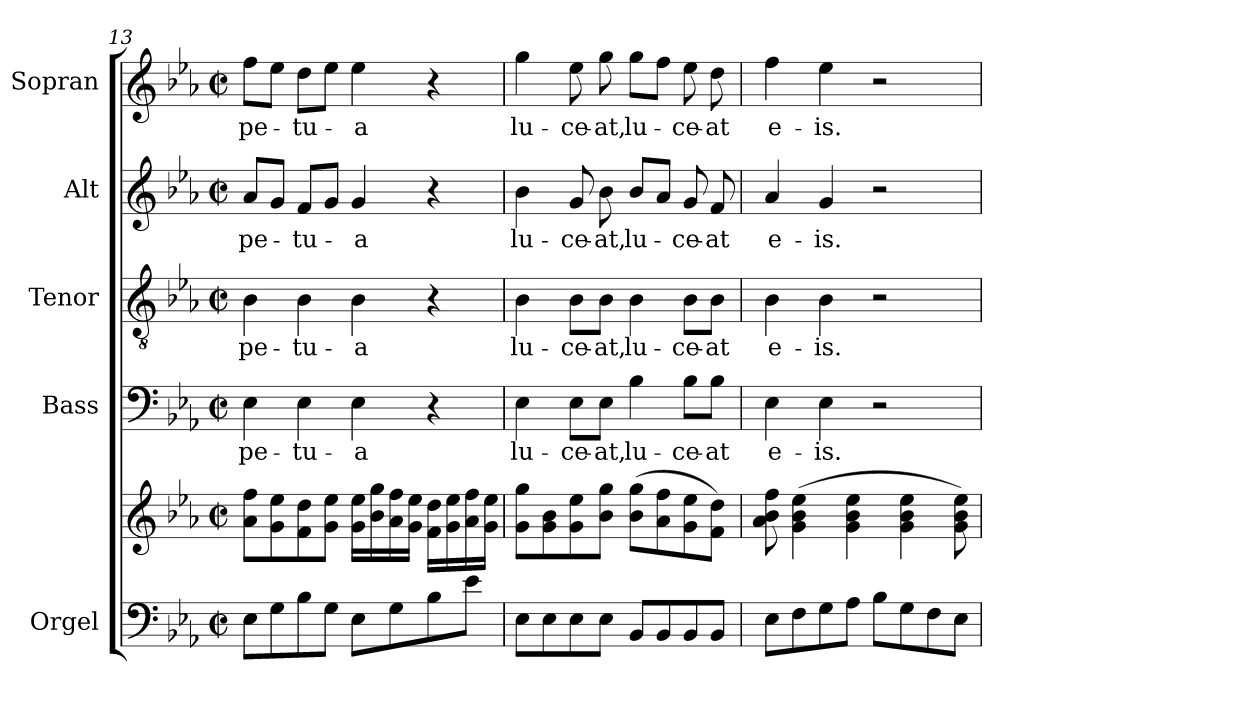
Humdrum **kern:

**kern	**kern	**kern	**text	**kern	**text	**kern	**text	**kern	**text
*part5	*part5	*part4	*part4	*part3	*part3	*part2	*part2	*part1	*part1
*staff6	*staff5	*staff4	*staff4	*staff3	*staff3	*staff2	*staff2	*staff1	*staff1
*I"Orgel	*	*I"Bass	*	*I"Tenor	*	*I"Alt	*	*I"Sopran	*
*I'Org.	*	*I'B.	*	*I'T.	*	*I'A.	*	*I'S.	*
!!LO:PB:g=z
*clefF4	*clefG2	*clefF4	*	*clefGv2	*	*clefG2	*	*clefG2	*
*k[b-e-a-]	*k[b-e-a-]	*k[b-e-a-]	*	*k[b-e-a-]	*	*k[b-e-a-]	*	*k[b-e-a-]	*
*E-:	*E-:	*E-:	*	*E-:	*	*E-:	*	*E-:	*
*M2/2	*M2/2	*M2/2	*	*M2/2	*	*M2/2	*	*M2/2	*
*met(c|)	*met(c|)	*met(c|)	*	*met(c|)	*	*met(c|)	*	*met(c|)	*
=13	=13	=13	=13	=13	=13	=13	=13	=13	=13
!	!	!	!LO:LY:b	!	!LO:LY:b	!	!LO:LY:b	!	!LO:LY:b
8E-\L	8a-\ 8ff\L	4E-\	-pe-	4B-\	-pe-	8a-/L	-pe-	8ff\L	-pe-
8G\	8g\ 8ee-\	.	.	.	.	8g/J	.	8ee-\J	.
!	!	!	!LO:LY:b	!	!LO:LY:b	!	!LO:LY:b	!	!LO:LY:b
8B-\	8f\ 8dd\	4E-\	-tu-	4B-\	-tu-	8f/L	-tu-	8dd\L	-tu-
8G\J	8g\ 8ee-\J	.	.	.	.	8g/J	.	8ee-\J	.
!	!	!	!LO:LY:b	!	!LO:LY:b	!	!LO:LY:b	!	!LO:LY:b
8E-\L	16g\ 16ee-\LL	4E-\	-a	4B-\	-a	4g/	-a	4ee-\	-a
.	16b-\ 16gg\	.	.	.	.	.	.	.	.
8G\	16a-\ 16ff\	.	.	.	.	.	.	.	.
.	16g\ 16ee-\JJ	.	.	.	.	.	.	.	.
8B-\	16f\ 16dd\LL	4r	.	4r	.	4r	.	4r	.
.	16g\ 16ee-\	.	.	.	.	.	.	.	.
8e-\J	16a-\ 16ff\	.	.	.	.	.	.	.	.
.	16g\ 16ee-\JJ	.	.	.	.	.	.	.	.
=14	=14	=14	=14	=14	=14	=14	=14	=14	=14
!	!	!	!LO:LY:b	!	!LO:LY:b	!	!LO:LY:b	!	!LO:LY:b
8E-\L	8g\ 8gg\L	4E-\	lu-	4B-\	lu-	4b-\	lu-	4gg\	lu-
8E-\	8g\ 8b-\	.	.	.	.	.	.	.	.
!	!	!	!LO:LY:b	!	!LO:LY:b	!	!LO:LY:b	!	!LO:LY:b
8E-\	8g\ 8ee-\	8E-\L	-ce-	8B-\L	-ce-	8g/	-ce-	8ee-\	-ce-
!	!	!	!LO:LY:b	!	!LO:LY:b	!	!LO:LY:b	!	!LO:LY:b
8E-\J	8b-\ 8gg\J	8E-\J	-at,	8B-\J	-at,	8b-\	-at,	8gg\	-at,
!	!	!	!LO:LY:b	!	!LO:LY:b	!	!LO:LY:b	!	!LO:LY:b
8BB-/L	(>8b-\ 8gg\L	4B-\	lu-	4B-\	lu-	8b-/L	lu-	8gg\L	lu-
8BB-/	8a-\ 8ff\	.	.	.	.	8a-/J	.	8ff\J	.
!	!	!	!LO:LY:b	!	!LO:LY:b	!	!LO:LY:b	!	!LO:LY:b
8BB-/	8g\ 8ee-\	8B-\L	-ce-	8B-\L	-ce-	8g/	-ce-	8ee-\	-ce-
!	!	!	!LO:LY:b	!	!LO:LY:b	!	!LO:LY:b	!	!LO:LY:b
8BB-/J	8f\ 8dd\J)	8B-\J	-at	8B-\J	-at	8f/	-at	8dd\	-at
=15	=15	=15	=15	=15	=15	=15	=15	=15	=15
!	!	!	!LO:LY:b	!	!LO:LY:b	!	!LO:LY:b	!	!LO:LY:b
8E-\L	8a-\ 8b-\ 8ff\	4E-\	e-	4B-\	e-	4a-/	e-	4ff\	e-
8F\	(>4g\ 4b-\ 4ee-\	.	.	.	.	.	.	.	.
!	!	!	!LO:LY:b	!	!LO:LY:b	!	!LO:LY:b	!	!LO:LY:b
8G\	.	4E-\	-is.	4B-\	-is.	4g/	-is.	4ee-\	-is.
8A-\J	4g\ 4b-\ 4ee-\	.	.	.	.	.	.	.	.
8B-\L	.	2r	.	2r	.	2r	.	2r	.
8G\	4g\ 4b-\ 4ee-\	.	.	.	.	.	.	.	.
8F\	.	.	.	.	.	.	.	.	.
8E-\J	8g\ 8b-\ 8ee-\)	.	.	.	.	.	.	.	.
=	=	=	=	=	=	=	=	=	=
*-	*-	*-	*-	*-	*-	*-	*-	*-	*-
